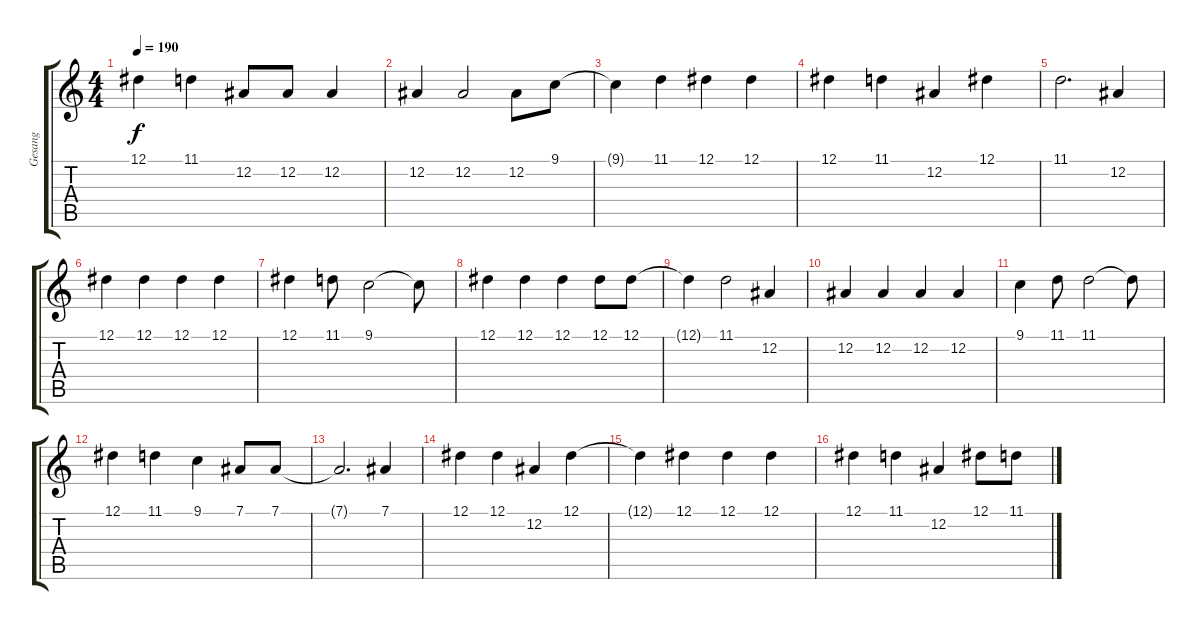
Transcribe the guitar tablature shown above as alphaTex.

\track ("Gesang" "Gesang") {instrument trumpet}
\staff {score tabs}
\tuning (Eb4 Bb3 Gb3 Db3 Ab2 Eb2) {hide}
\ts (4 4)
\tempo 190
\clef g2
\ks c
12.1{t}.4{dy f} 11.1.4 12.2.8 12.2.8 12.2.4 |
12.2.4 12.2.2 12.2.8 9.1.8 |
9.1{t}.4 11.1.4 12.1.4 12.1.4 |
12.1.4 11.1.4 12.2.4 12.1.4 |
11.1.2{d} 12.2.4 |
12.1.4 12.1.4 12.1.4 12.1.4 |
12.1.4 11.1.8 9.1.2 9.1{t}.8 |
12.1.4 12.1.4 12.1.4 12.1.8 12.1.8 |
12.1{t}.4 11.1.2 12.2.4 |
12.2.4 12.2.4 12.2.4 12.2.4 |
9.1.4 11.1.8 11.1.2 11.1{t}.8 |
12.1.4 11.1.4 9.1.4 7.1.8 7.1.8 |
7.1{t}.2{d} 7.1.4 |
12.1.4 12.1.4 12.2.4 12.1.4 |
12.1{t}.4 12.1.4 12.1.4 12.1.4 |
12.1.4 11.1.4 12.2.4 12.1.8 11.1.8
